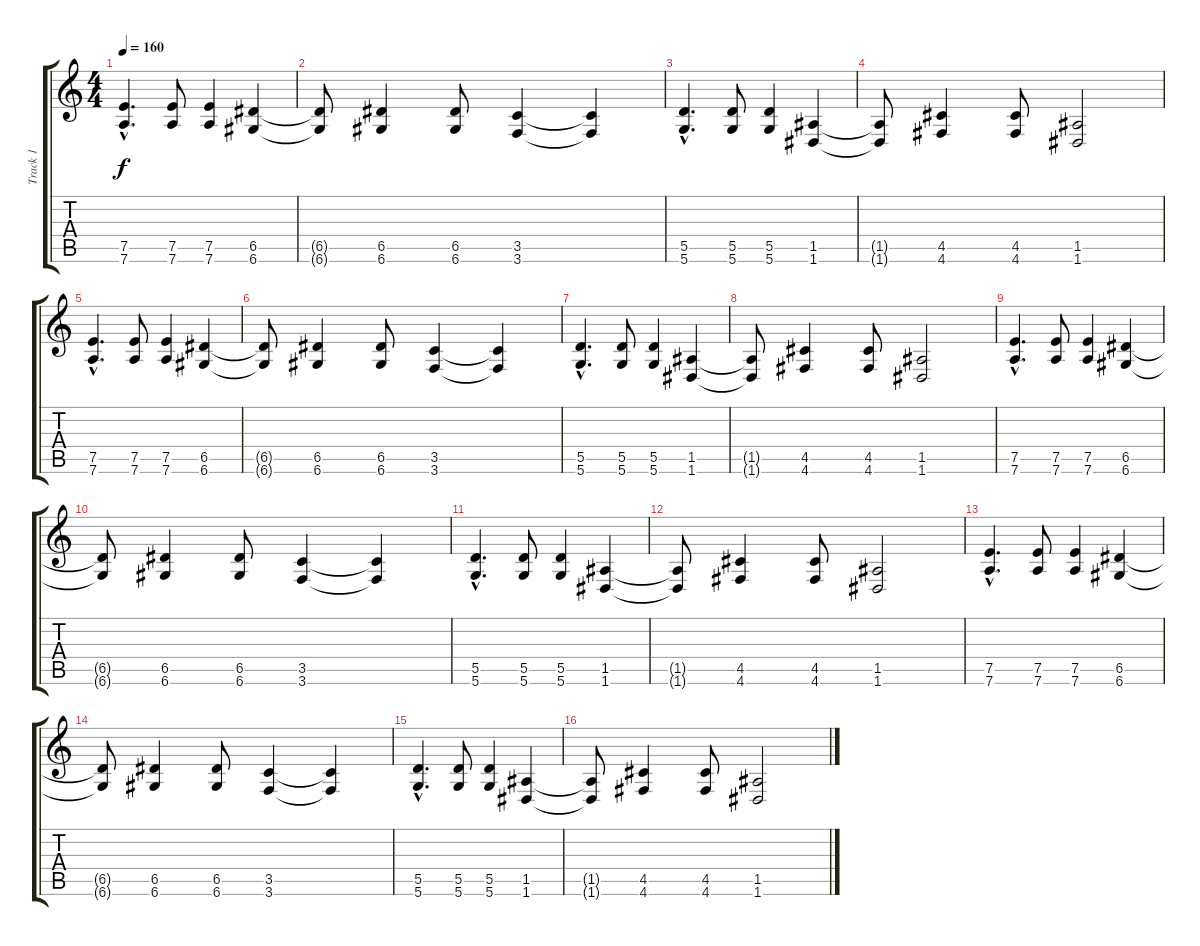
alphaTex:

\track ("Track 1" "Track 1") {instrument distortionguitar}
\staff {score tabs}
\tuning (E4 B3 G3 D3 A2 D2) {hide}
\ts (4 4)
\tempo 160
\clef g2
\ks c
(7.5{hac} 7.6{hac}).4{d dy f} (7.5 7.6).8 (7.5 7.6).4 (6.5 6.6).4 |
(6.5{t} 6.6{t}).8 (6.5 6.6).4 (6.5 6.6).8 (3.5 3.6).4 (3.5{t} 3.6{t}).4 |
(5.5{hac} 5.6{hac}).4{d} (5.5 5.6).8 (5.5 5.6).4 (1.5 1.6).4 |
(1.5{t} 1.6{t}).8 (4.5 4.6).4 (4.5 4.6).8 (1.5 1.6).2 |
(7.5{hac} 7.6{hac}).4{d} (7.5 7.6).8 (7.5 7.6).4 (6.5 6.6).4 |
(6.5{t} 6.6{t}).8 (6.5 6.6).4 (6.5 6.6).8 (3.5 3.6).4 (3.5{t} 3.6{t}).4 |
(5.5{hac} 5.6{hac}).4{d} (5.5 5.6).8 (5.5 5.6).4 (1.5 1.6).4 |
(1.5{t} 1.6{t}).8 (4.5 4.6).4 (4.5 4.6).8 (1.5 1.6).2 |
(7.5{hac} 7.6{hac}).4{d} (7.5 7.6).8 (7.5 7.6).4 (6.5 6.6).4 |
(6.5{t} 6.6{t}).8 (6.5 6.6).4 (6.5 6.6).8 (3.5 3.6).4 (3.5{t} 3.6{t}).4 |
(5.5{hac} 5.6{hac}).4{d} (5.5 5.6).8 (5.5 5.6).4 (1.5 1.6).4 |
(1.5{t} 1.6{t}).8 (4.5 4.6).4 (4.5 4.6).8 (1.5 1.6).2 |
(7.5{hac} 7.6{hac}).4{d} (7.5 7.6).8 (7.5 7.6).4 (6.5 6.6).4 |
(6.5{t} 6.6{t}).8 (6.5 6.6).4 (6.5 6.6).8 (3.5 3.6).4 (3.5{t} 3.6{t}).4 |
(5.5{hac} 5.6{hac}).4{d} (5.5 5.6).8 (5.5 5.6).4 (1.5 1.6).4 |
(1.5{t} 1.6{t}).8 (4.5 4.6).4 (4.5 4.6).8 (1.5 1.6).2
